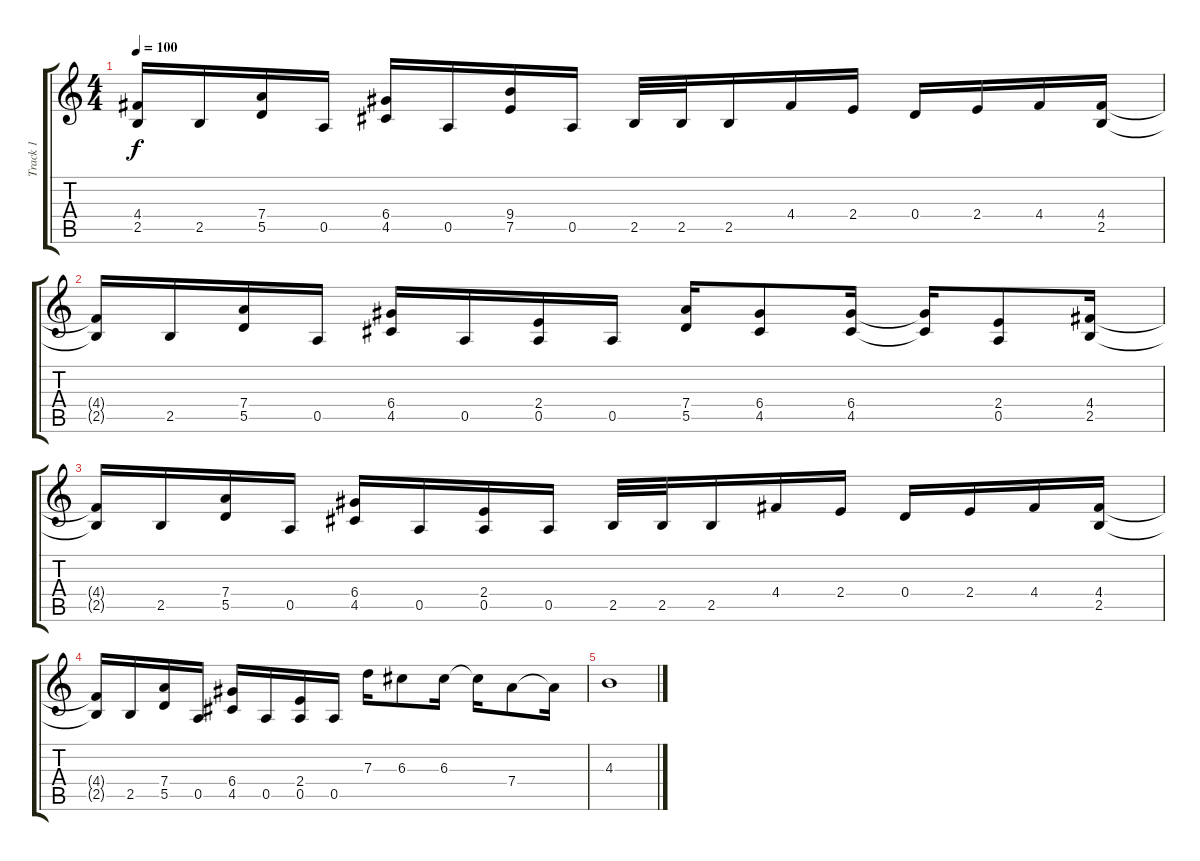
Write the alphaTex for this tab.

\track ("Track 1" "Track 1") {instrument overdrivenguitar}
\staff {score tabs}
\tuning (E4 B3 G3 D3 A2 E2) {hide}
\ts (4 4)
\tempo 100
\clef g2
\ks c
(4.4{t} 2.5{t}).16{dy f} 2.5.16 (7.4 5.5).16 0.5.16 (6.4 4.5).16 0.5.16 (9.4 7.5).16 0.5.16 2.5.32 2.5.32 2.5.16 4.4.16 2.4.16 0.4.16 2.4.16 4.4.16 (4.4 2.5).16 |
(4.4{t} 2.5{t}).16 2.5.16 (7.4 5.5).16 0.5.16 (6.4 4.5).16 0.5.16 (2.4 0.5).16 0.5.16 (7.4 5.5).16 (6.4 4.5).8 (6.4 4.5).16 (6.4{t} 4.5{t}).16 (2.4 0.5).8 (4.4 2.5).16 |
(4.4{t} 2.5{t}).16 2.5.16 (7.4 5.5).16 0.5.16 (6.4 4.5).16 0.5.16 (2.4 0.5).16 0.5.16 2.5.32 2.5.32 2.5.16 4.4.16 2.4.16 0.4.16 2.4.16 4.4.16 (4.4 2.5).16 |
(4.4{t} 2.5{t}).16 2.5.16 (7.4 5.5).16 0.5.16 (6.4 4.5).16 0.5.16 (2.4 0.5).16 0.5.16 7.3.16 6.3.8 6.3.16 6.3{t}.16 7.4.8 7.4{t}.16 |
4.3.1
